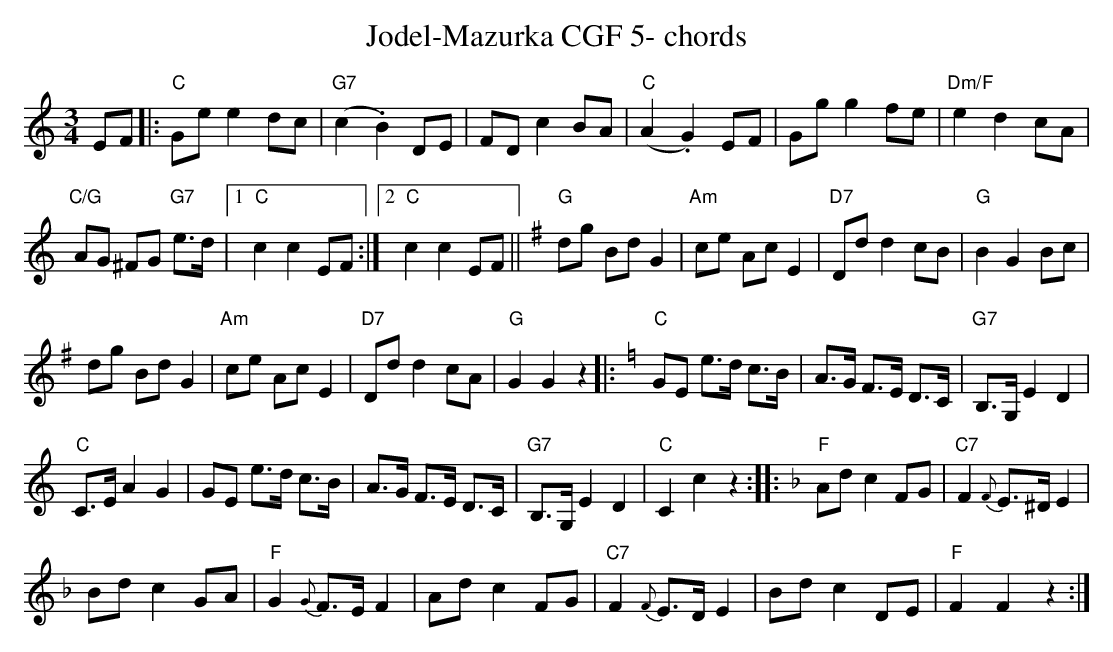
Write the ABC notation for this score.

X:1
T:Jodel-Mazurka CGF 5- chords
M:3/4
L:1/8
K:Cmaj%%MIDI gchordon
EF |: "C"Ge e2 dc | ("G7"c2.B2) DE | FD c2 BA | "C"(A2.G2) EF | Gg g2 fe | "Dm/F"e2d2 cA |
"C/G"AG ^FG "G7"e>d |1 "C"c2c2EF :|2 "C"c2c2 EF || [K:Gmaj] "G"dg Bd G2 | "Am"ce Ac E2 | "D7"Dd d2 cB | "G"B2G2 Bc |
dg Bd G2 | "Am"ce Ac E2 | "D7"Dd d2 cA | "G"G2G2 z2 |: [K:Cmaj] "C"GE e>d c>B | A>G F>E D>C | "G7"B,>G, E2D2 |
"C"C>E A2G2 | GE e>d c>B | A>G F>E D>C | "G7"B,>G, E2D2 | "C"C2c2z2 :: [K:Fmaj] "F"Ad c2 FG | "C7"F2 {F}E>^D E2 |
Bd c2 GA | "F"G2 {G}F>E F2 | Ad c2 FG | "C7"F2 {F}E>D E2 | Bd c2 DE | "F"F2F2 z2 :|
